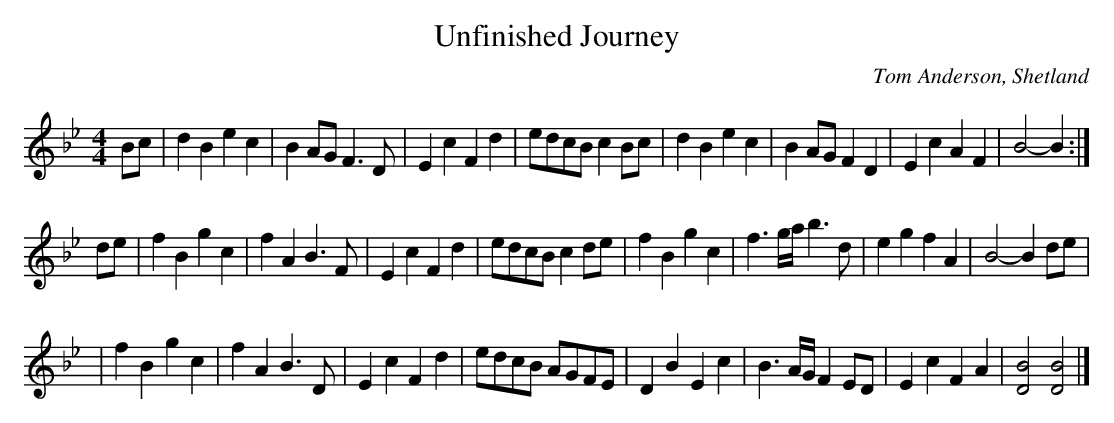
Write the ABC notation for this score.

X:1
T:Unfinished Journey
C:Tom Anderson, Shetland
M:4/4
L:1/8
K:Bb
Bc | d2 B2 e2 c2 | B2 AG   F3  D | E2 c2 F2 d2 | edcB c2 Bc \
   | d2 B2 e2 c2 | B2 AG   F2 D2 | E2 c2 A2 F2 | B4-  B2  :|
de | f2 B2 g2 c2 | f2 A2   B3  F | E2 c2 F2 d2 | edcB c2 de \
   | f2 B2 g2 c2 | f3 g/a/ b3  d | e2 g2 f2 A2 | B4-  B2 de |
   | f2 B2 g2 c2 | f2 A2   B3  D | E2 c2 F2 d2 | edcB AGFE \
   | D2 B2 E2 c2 | B3 A/G/ F2 ED | E2 c2 F2 A2 | [B4D4] [B4D4] |]
